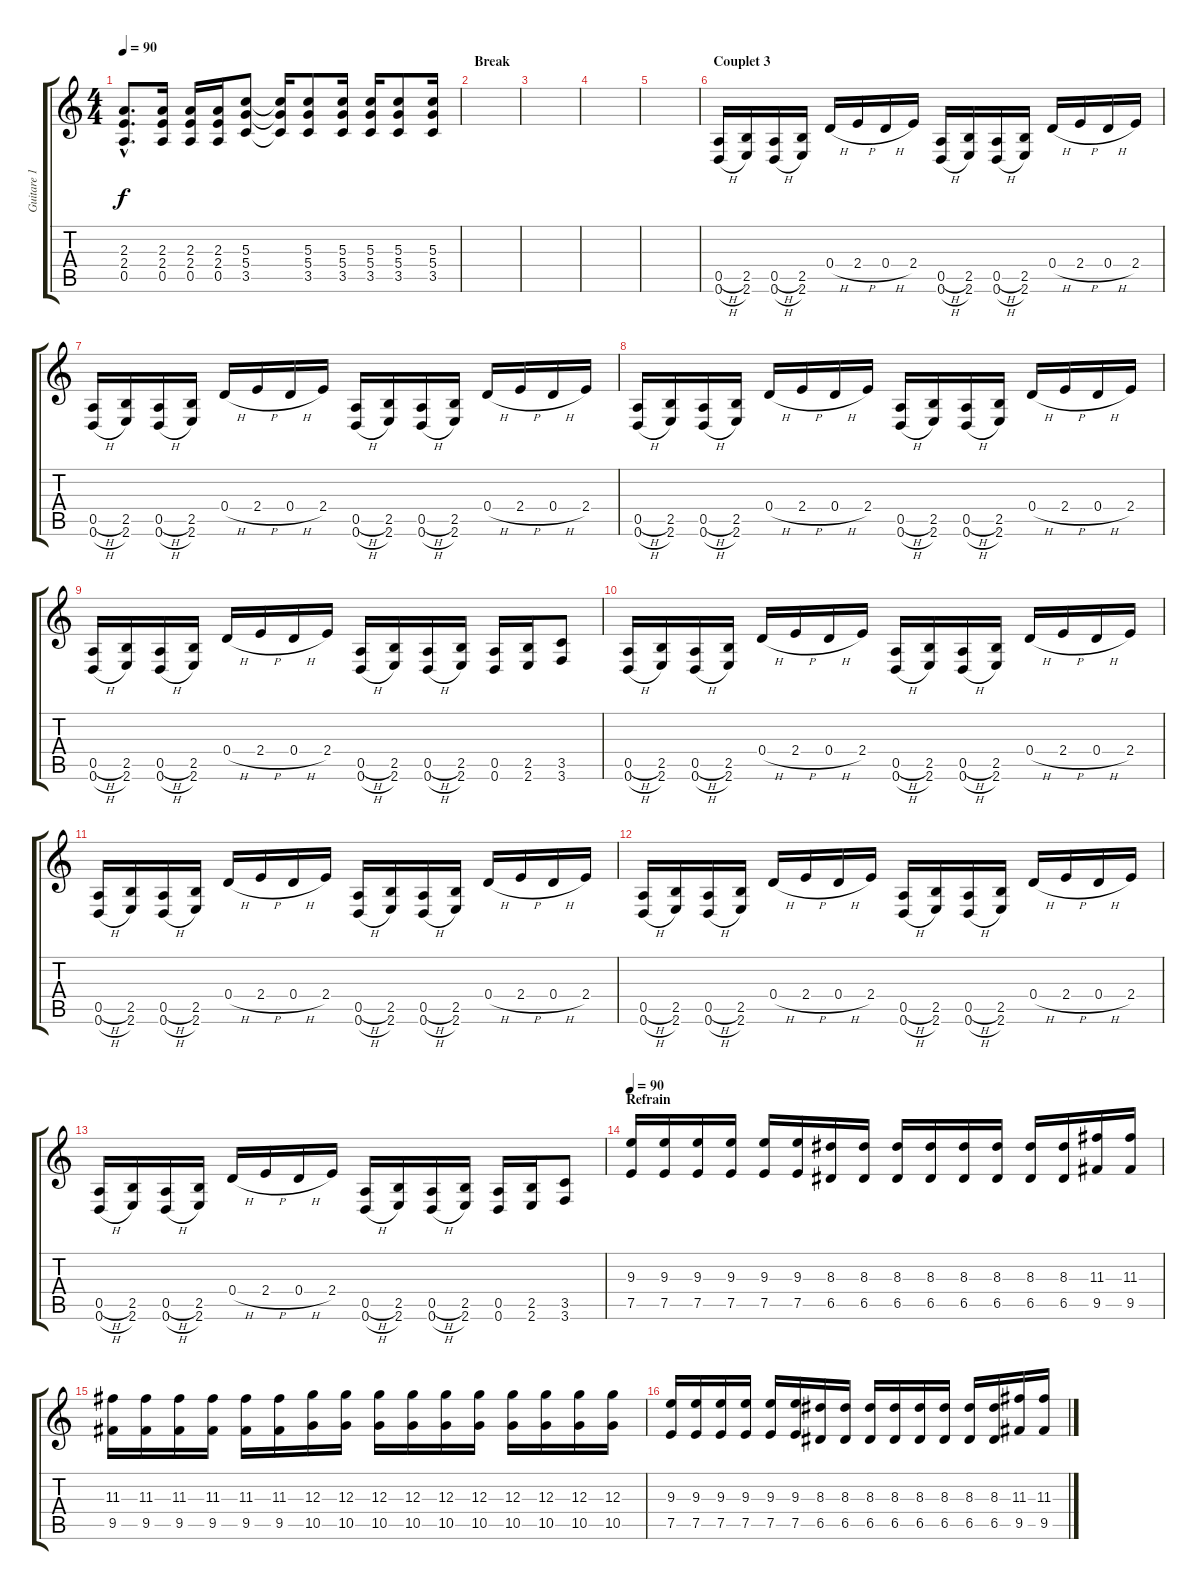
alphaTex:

\track ("Guitare 1" "Guitare 1") {instrument distortionguitar}
\staff {score tabs}
\tuning (E4 B3 G3 D3 A2 D2) {hide}
\ts (4 4)
\tempo 90
\clef g2
\ks c
(2.3{hac} 2.4{hac} 0.5{hac}).8{d dy f} (2.3 2.4 0.5).16 (2.3 2.4 0.5).16 (2.3 2.4 0.5).16 (5.3 5.4 3.5).8 (5.3{t} 5.4{t} 3.5{t}).16 (5.3 5.4 3.5).8 (5.3 5.4 3.5).16 (5.3 5.4 3.5).16 (5.3 5.4 3.5).8 (5.3 5.4 3.5).16 |
\section ("" "Break")
|
|
|
|
\section ("" "Couplet 3")
(0.5{h} 0.6{h}).16{volume 16} (2.5 2.6).16 (0.5{h} 0.6{h}).16 (2.5 2.6).16 0.4{h}.16 2.4{h}.16 0.4{h}.16 2.4.16 (0.5{h} 0.6{h}).16 (2.5 2.6).16 (0.5{h} 0.6{h}).16 (2.5 2.6).16 0.4{h}.16 2.4{h}.16 0.4{h}.16 2.4.16 |
(0.5{h} 0.6{h}).16 (2.5 2.6).16 (0.5{h} 0.6{h}).16 (2.5 2.6).16 0.4{h}.16 2.4{h}.16 0.4{h}.16 2.4.16 (0.5{h} 0.6{h}).16 (2.5 2.6).16 (0.5{h} 0.6{h}).16 (2.5 2.6).16 0.4{h}.16 2.4{h}.16 0.4{h}.16 2.4.16 |
(0.5{h} 0.6{h}).16 (2.5 2.6).16 (0.5{h} 0.6{h}).16 (2.5 2.6).16 0.4{h}.16 2.4{h}.16 0.4{h}.16 2.4.16 (0.5{h} 0.6{h}).16 (2.5 2.6).16 (0.5{h} 0.6{h}).16 (2.5 2.6).16 0.4{h}.16 2.4{h}.16 0.4{h}.16 2.4.16 |
(0.5{h} 0.6{h}).16 (2.5 2.6).16 (0.5{h} 0.6{h}).16 (2.5 2.6).16 0.4{h}.16 2.4{h}.16 0.4{h}.16 2.4.16 (0.5{h} 0.6{h}).16 (2.5 2.6).16 (0.5{h} 0.6{h}).16 (2.5 2.6).16 (0.5 0.6).16 (2.5 2.6).16 (3.5 3.6).8 |
(0.5{h} 0.6{h}).16 (2.5 2.6).16 (0.5{h} 0.6{h}).16 (2.5 2.6).16 0.4{h}.16 2.4{h}.16 0.4{h}.16 2.4.16 (0.5{h} 0.6{h}).16 (2.5 2.6).16 (0.5{h} 0.6{h}).16 (2.5 2.6).16 0.4{h}.16 2.4{h}.16 0.4{h}.16 2.4.16 |
(0.5{h} 0.6{h}).16 (2.5 2.6).16 (0.5{h} 0.6{h}).16 (2.5 2.6).16 0.4{h}.16 2.4{h}.16 0.4{h}.16 2.4.16 (0.5{h} 0.6{h}).16 (2.5 2.6).16 (0.5{h} 0.6{h}).16 (2.5 2.6).16 0.4{h}.16 2.4{h}.16 0.4{h}.16 2.4.16 |
(0.5{h} 0.6{h}).16 (2.5 2.6).16 (0.5{h} 0.6{h}).16 (2.5 2.6).16 0.4{h}.16 2.4{h}.16 0.4{h}.16 2.4.16 (0.5{h} 0.6{h}).16 (2.5 2.6).16 (0.5{h} 0.6{h}).16 (2.5 2.6).16 0.4{h}.16 2.4{h}.16 0.4{h}.16 2.4.16 |
(0.5{h} 0.6{h}).16 (2.5 2.6).16 (0.5{h} 0.6{h}).16 (2.5 2.6).16 0.4{h}.16 2.4{h}.16 0.4{h}.16 2.4.16 (0.5{h} 0.6{h}).16 (2.5 2.6).16 (0.5{h} 0.6{h}).16 (2.5 2.6).16 (0.5 0.6).16 (2.5 2.6).16 (3.5 3.6).8 |
\section ("" "Refrain")
\tempo 90
(9.3 7.5).16 (9.3 7.5).16 (9.3 7.5).16 (9.3 7.5).16 (9.3 7.5).16 (9.3 7.5).16 (8.3 6.5).16 (8.3 6.5).16 (8.3 6.5).16 (8.3 6.5).16 (8.3 6.5).16 (8.3 6.5).16 (8.3 6.5).16 (8.3 6.5).16 (11.3 9.5).16 (11.3 9.5).16 |
(11.3 9.5).16 (11.3 9.5).16 (11.3 9.5).16 (11.3 9.5).16 (11.3 9.5).16 (11.3 9.5).16 (12.3 10.5).16 (12.3 10.5).16 (12.3 10.5).16 (12.3 10.5).16 (12.3 10.5).16 (12.3 10.5).16 (12.3 10.5).16 (12.3 10.5).16 (12.3 10.5).16 (12.3 10.5).16 |
(9.3 7.5).16 (9.3 7.5).16 (9.3 7.5).16 (9.3 7.5).16 (9.3 7.5).16 (9.3 7.5).16 (8.3 6.5).16 (8.3 6.5).16 (8.3 6.5).16 (8.3 6.5).16 (8.3 6.5).16 (8.3 6.5).16 (8.3 6.5).16 (8.3 6.5).16 (11.3 9.5).16 (11.3 9.5).16
